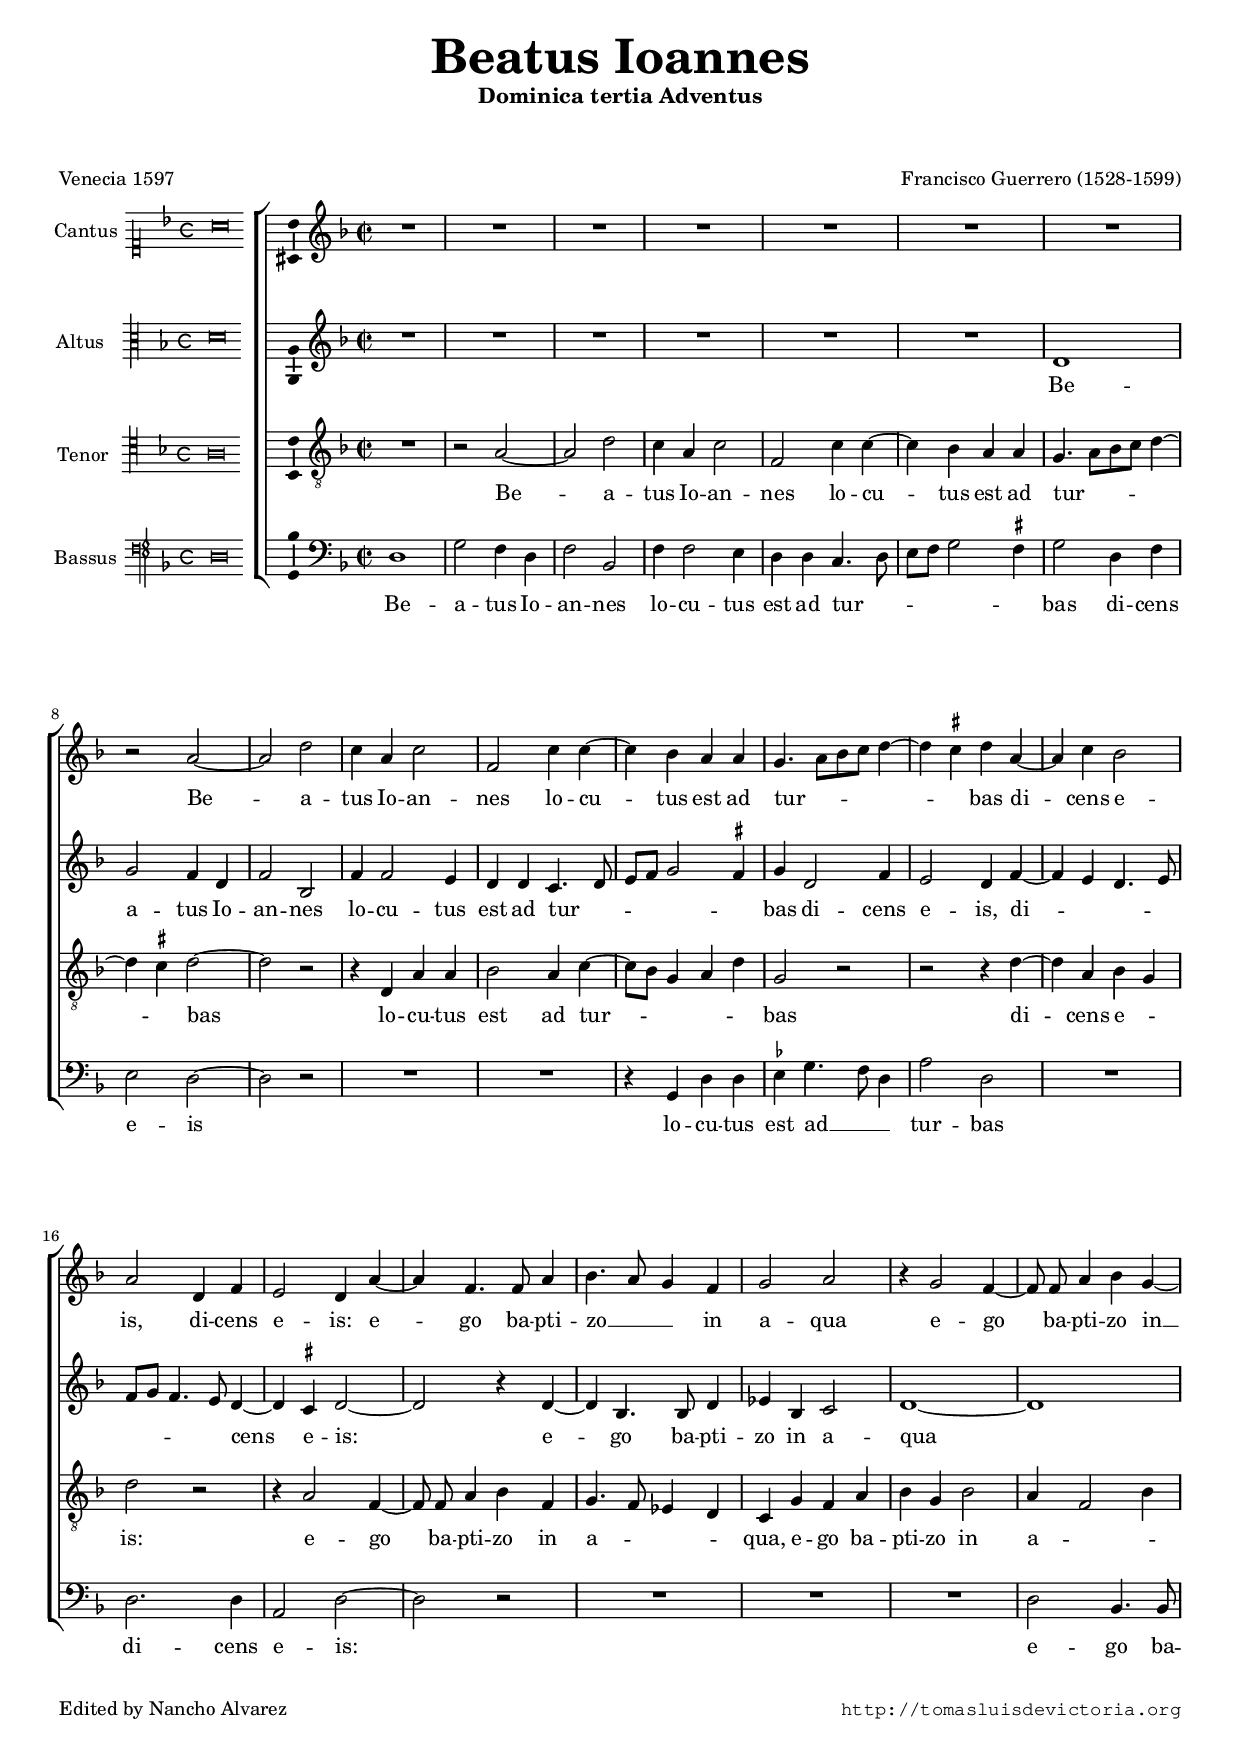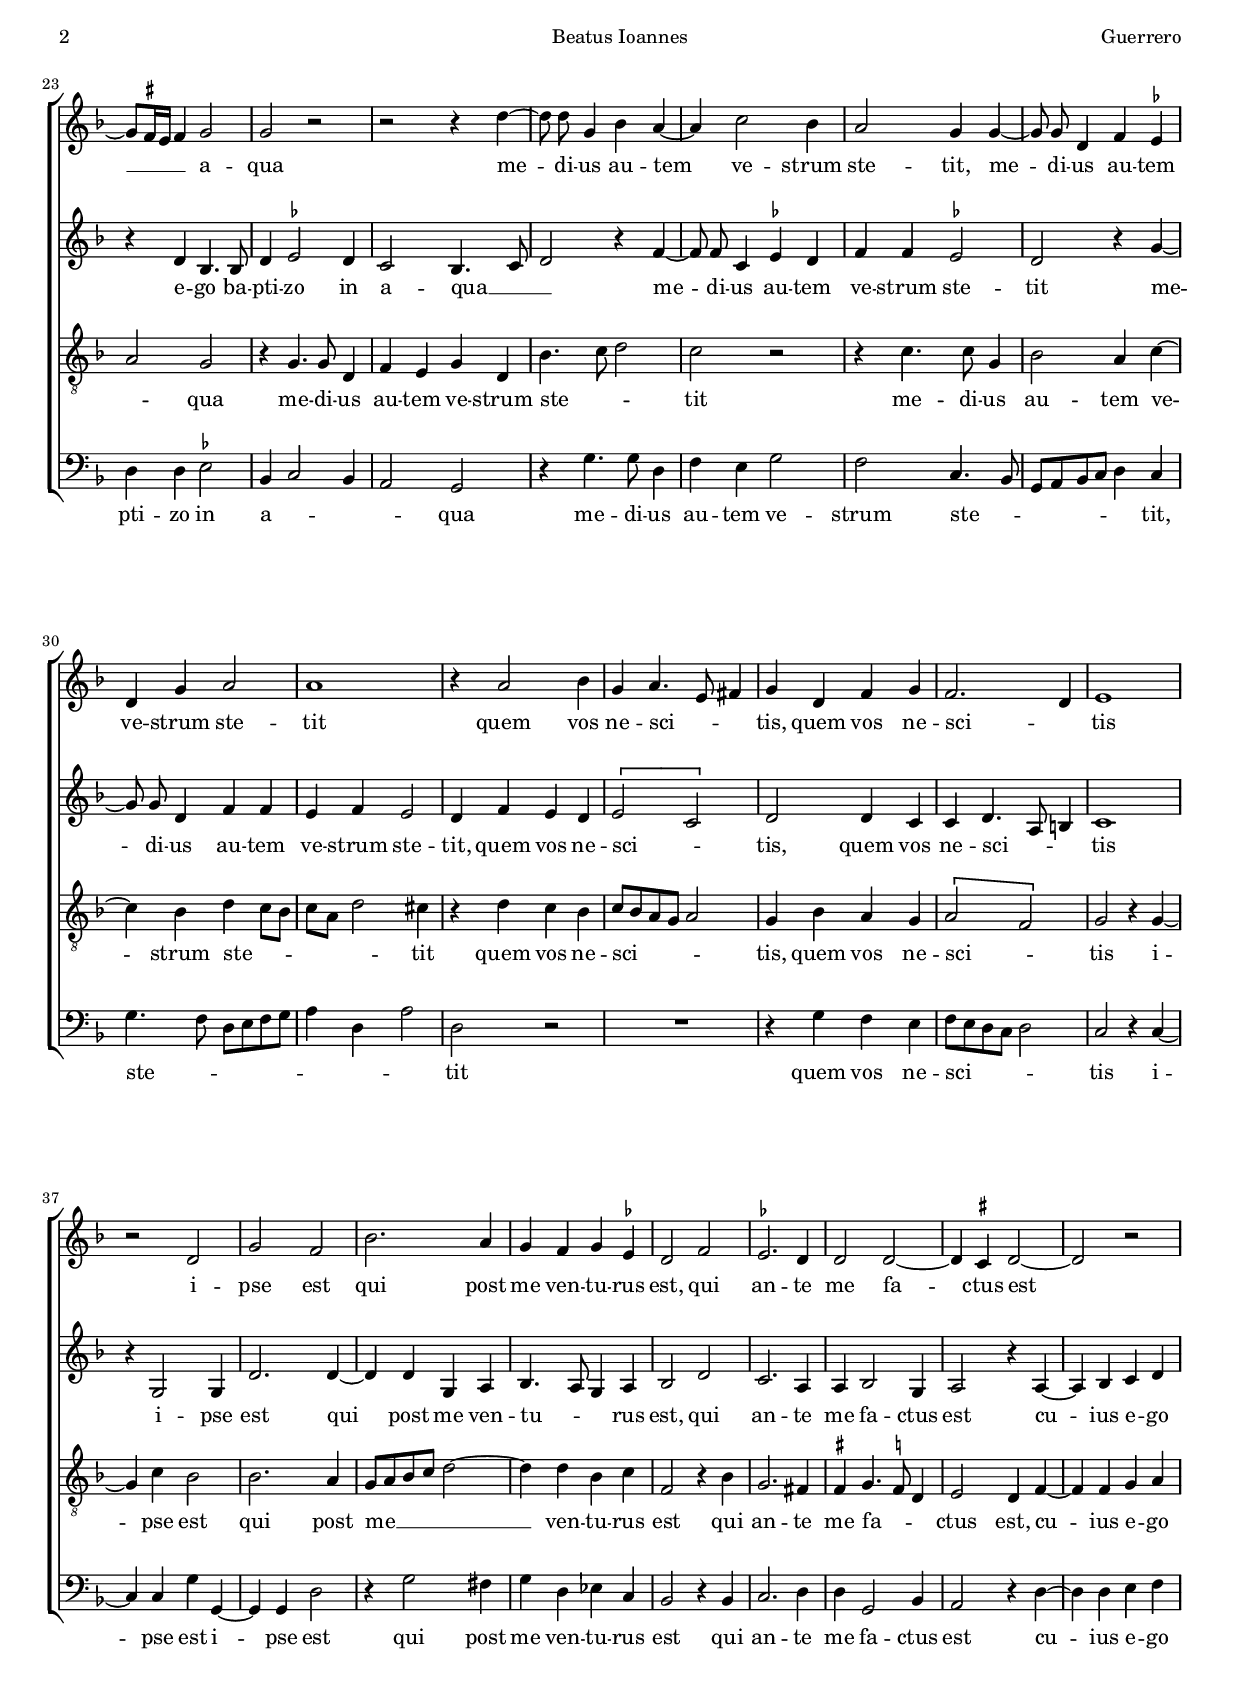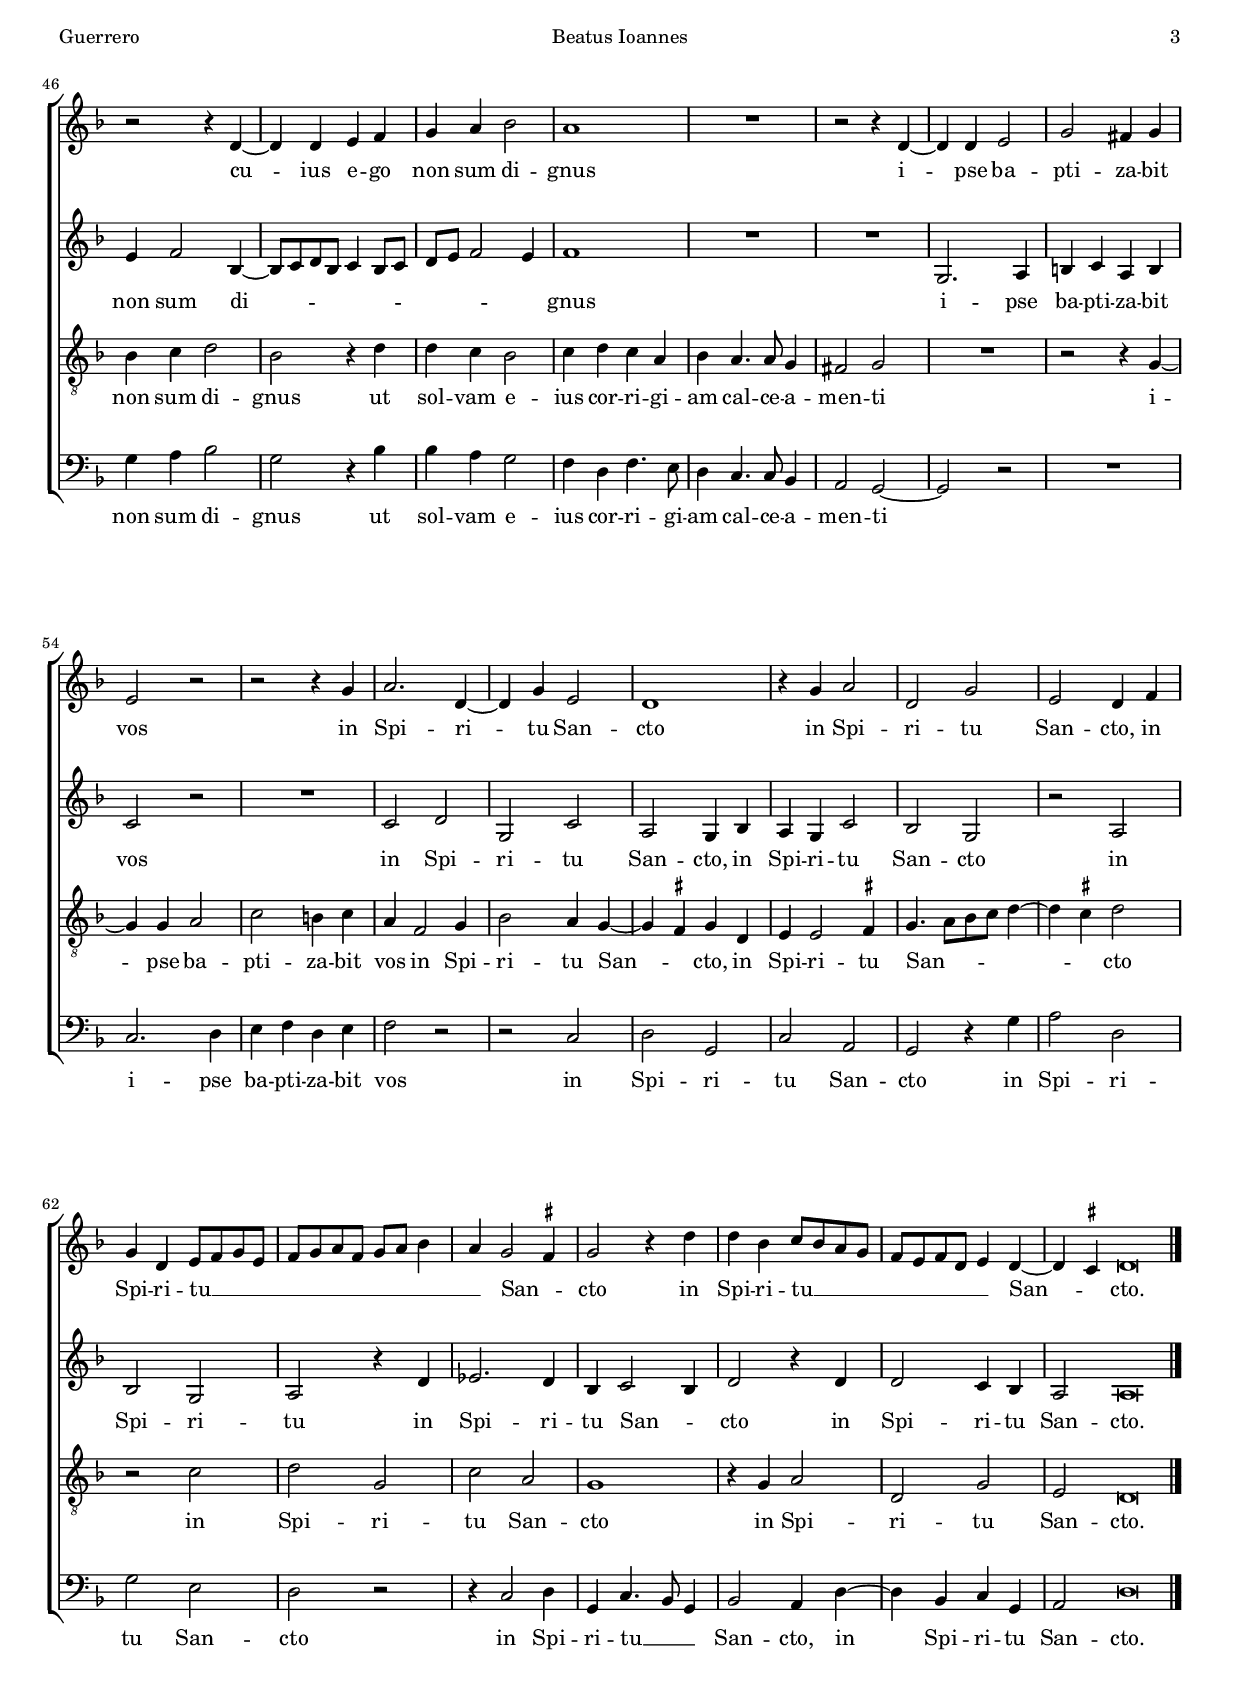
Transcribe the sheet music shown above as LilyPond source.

\version "2.18.0"

#(set-default-paper-size "a4")
#(set-global-staff-size 16.6)
#(ly:set-option 'point-and-click #f)
%mobile -s15.5 -i3.3

italicas=\override LyricText.font-shape = #'italic
rectas=\override LyricText.font-shape = #'upright
ss=\once \set suggestAccidentals = ##t
incipitwidth = 20

htitle="Beatus Ioannes"
hcomposer="Guerrero"

\header {
	title=\markup{\fontsize #4 "Beatus Ioannes"}
	subtitle="Dominica tertia Adventus"
	subsubtitle=\markup{\null \vspace #2 }
	composer="Francisco Guerrero (1528-1599)"
        pdfauthor=\composer
	%opus="(-)"
	poet=\markup{"Venecia 1597"}
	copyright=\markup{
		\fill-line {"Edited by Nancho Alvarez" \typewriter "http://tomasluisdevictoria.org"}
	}
%	tagline=""
}

global={\key f \major \time 2/2 \skip 1*68 \bar "|." }

cantus=\relative c''{
	R1*7
	r2 a ~
	a d
	c4 a c2
	f,2 c'4 c ~
	c bes a a
	g4. a8[ bes c] d4 ~
	d \ss cis d a ~
	a c bes2
	a d,4 f
	e2 d4 a' ~
	a f4. f8 a4
	bes4. a8 g4 f
	g2 a
	r4 g2 f4 ~
	f8 \noBeam f a4 bes g ~
	g8 \ss fis16 e fis4 g2
	g r
	r r4 d' ~
	d8 \noBeam d g,4 bes a ~
	a c2 bes4
	a2 g4 g ~
	g8 \noBeam g d4 f \ss ees
	d g a2
	a1
	r4 a2 bes4
	g a4. e8 fis4
	g d f g
	f2. d4
	e1
	r2 d
	g f
	bes2. a4
	g f g \ss ees
	d2 f
	\ss ees2. d4
	d2 d ~
	d4 \ss cis d2 ~
	d r
	r r4 d ~
	d d e f
	g a bes2
	a1
	R1
	r2 r4 d, ~
	d d e2
	g2 fis4 g
	e2 r
	r r4 g
	a2. d,4 ~ d g e2
	d1
	r4 g a2
	d,2 g
	e d4 f
	g d e8 f g e
	f g a f g a bes4
	a4 g2 \ss fis4
	g2 r4 d'
	d bes c8 bes a g
	f e f d
	e4 d ~
	d \ss cis4 d\breve*1/4
}

altus=\relative c'{
	R1*6
	d1
	g2 f4 d
	f2 bes,
	f'4 f2 e4
	d d c4. d8
	e f g2 \ss fis4
	g d2 f4
	e2 d4 f ~
	f e d4. e8
	f g f4. e8 d4 ~
	d \ss cis4 d2 ~
	d r4 d ~
	d bes4. bes8 d4
	ees4 bes c2
	d1 ~
	d
	r4 d bes4. bes8
	d4 \ss ees2 d4
	c2 bes4. c8
	d2 r4 f ~
	f8 \noBeam f c4 \ss ees d
	f f \ss ees2
	d r4 g ~
	g8 \noBeam g d4 f f
	e f e2
	d4 f e d
	\[e2 c\]
	d d4 c
	c d4. a8 b4
	c1
	r4 g2 g4
	d'2. d4 ~
	d4 d g, a
	bes4. a8 g4 a
	bes2 d
	c2. a4
	a4 bes2 g4
	a2 r4 a ~
	a bes c d
	e f2 bes,4 ~
	bes8 c d bes c4 bes8 c
	d e f2 e4
	f1
	R1*2
	g,2. a4
	b c a b
	c2 r
	R1
	c2 d
	g, c
	a2 g4 bes
	a g c2
	bes g
	r
	a bes g
	a r4 d
	ees2. d4
	bes c2 bes4
	d2 r4 d
	d2 c4 bes
	a2 a\breve*1/4
}

tenor=\relative c'{
	R1
	r2 a ~
	a d
	c4 a c2
	f,2 c'4 c ~
	c bes a a
	g4. a8[ bes c] d4 ~
	d \ss cis d2 ~
	d r
	r4 d, a'a
	bes2 a4 c ~
	c8 bes g4 a d
	g,2 r
	r r4 d' ~
	d a bes g
	d'2 r
	r4 a2 f4 ~
	f8 \noBeam f8 a4 bes f
	g4. f8 ees4 d
	c4 g' f a
	bes g bes2
	a4 f2 bes4
	a2 g
	r4 g4. g8 d4
	f e g d
	bes'4. c8 d2
	c r
	r4 c4. c8 g4
	bes2 a4 c ~
	c bes d c8 bes
	c a d2 cis4
	r4 d c bes
	c8 bes a g a2
	g4 bes a g
	\[a2 f\]
	g2 r4 g ~
	g c bes2
	bes2. a4
	g8 a bes c d2 ~
	d4 d bes c
	f,2 r4 bes
	g2. fis4
	\ss fis4 g4. \ss f8 d4
	e2 d4 f ~
	f4 f g a 
	bes c d2
	bes r4 d
	d c bes2
	c4 d c a
	bes a4. a8 g4
	fis2 g
	R1
	r2 r4 g ~
	g g a2
	c b4 c 
	a4 f2 g4
	bes2 a4 g ~
	g \ss fis g d 
	e e2 \ss fis4
	g4. a8[ bes c] d4 ~
	d \ss cis4 d2
	r2 c
	d g,
	c a 
	g1
	r4 g a2
	d,2 g 
	e d\breve*1/4
}

bassus=\relative c{
	d1
	g2 f4 d
	f2 bes,
	f'4 f2 e4
	d d c4. d8
	e f g2 \ss fis4
	g2 d4 f
	e2 d ~
	d r
	R1*2
	r4 g, d' d
	\ss ees g4. f8 d4
	a'2 d,
	R1
	d2. d4
	a2 d ~
	d r
	R1*3
	d2 bes4. bes8
	d4 d \ss ees2
	bes4 c2 bes4
	a2 g
	r4 g'4. g8 d4
	f4 e g2
	f c4. bes8
	g8 a bes c d4 c
	g'4. f8 d e f g
	a4 d, a'2
	d,2 r
	R1
	r4 g f e
	f8 e d c d2
	c r4 c ~
	c c g' g, ~
	g g d'2
	r4 g2 fis4
	g d ees c
	bes2 r4 bes
	c2. d4
	d4 g,2 bes4
	a2 r4 d ~
	d4 d e f
	g a bes2
	g r4 bes
	bes a g2
	f4 d f4. e8
	d4 c4. c8 bes4
	a2 g ~
	g r
	R1
	c2. d4
	e f d e
	f2 r
	r c
	d g, 
	c a
	g r4 g'
	a2 d,
	g e
	d r
	r4 c2 d4
	g,4 c4. bes8 g4
	bes2 a4 d ~
	d bes c g
	a2 d\breve*1/4
}

textocantus=\lyricmode{
Be -- a -- tus Io -- an -- nes lo -- cu -- tus est
ad tur -- _ _ _ _ _ bas di -- cens e -- is,
di -- cens e -- is:
e -- go ba -- pti -- zo __ _ _ in a -- qua
e -- go ba -- pti -- zo in __ _ _ _ a -- qua
me -- di -- us au -- tem ve -- strum ste -- tit,
me -- di -- us au -- tem ve -- strum ste -- tit
quem vos ne -- sci -- _ _ tis,
quem vos ne -- sci -- _ tis
i -- pse est
qui post me ven -- tu -- rus est,
qui an -- te me fa -- ctus est
cu -- ius e -- go non sum di -- gnus
i -- pse ba -- pti -- za -- bit vos
in Spi -- ri -- tu San -- cto
in Spi -- ri -- tu San -- cto,
in Spi -- ri -- tu __ _ _ _ _ _ _ _ _ _ _ _ San -- _ cto
in Spi -- ri -- tu __ _ _ _ _ _ _ _ _ San -- _ cto.
}

textoaltus=\lyricmode{
Be -- a -- tus Io -- an -- nes lo -- cu -- tus est 
ad tur -- _ _ _ _ _ bas di -- cens e -- is,
di -- _ _ _ _ _ _ _ cens e -- is:
e -- go ba -- pti -- zo in a -- qua
e -- go ba -- pti -- zo in a -- qua __ _ _ 
me -- di -- us au -- tem ve -- strum ste -- tit
me -- di -- us au -- tem ve -- strum ste -- tit,
quem vos ne -- sci -- _ tis,
quem vos ne -- sci -- _ _ tis
i -- pse est qui post me ven -- tu -- _ _ rus est,
qui an -- te me fa -- ctus est
cu -- ius e -- go non sum di -- _ _ _ _ _ _ _ _ _ _ gnus
i -- pse ba -- pti -- za -- bit vos
in Spi -- ri -- tu San -- cto,
in Spi -- ri -- tu San -- cto
in Spi -- ri -- tu
in Spi -- ri -- tu San -- _ cto
in Spi -- ri -- tu San -- cto.
}

textotenor=\lyricmode{
Be -- a -- tus Io -- an -- nes lo -- cu -- tus est ad tur -- _ _ _ _ _ bas
lo -- cu -- tus est ad tur -- _ _ _ _ bas
di -- cens e -- _ is:
e -- go ba -- pti -- zo in a -- _ _ _ qua,
e -- go ba -- pti -- zo in a -- _ _ _ qua
me -- di -- us au -- tem ve -- strum ste -- _ _ tit
me -- di -- us au -- tem ve -- strum ste -- _ _ _ _ _ tit
quem vos ne -- sci -- _ _ _ _ tis,
quem vos ne -- sci -- _ tis
i -- pse est
qui post me __ _ _ _ _ ven -- tu -- rus est
qui an -- te me fa -- _ _ ctus est,
cu -- ius e -- go non sum di -- gnus
ut sol -- vam e -- ius cor -- ri -- gi -- am
cal -- ce -- a -- men -- ti
i -- pse ba -- pti -- za -- bit vos in Spi -- ri -- tu San -- _ cto,
in Spi -- ri -- tu San -- _ _ _ _ _ cto
in Spi -- ri -- tu San -- cto
in Spi -- ri -- tu San -- cto.
}

textobassus=\lyricmode{
Be -- a -- tus Io -- an -- nes lo -- cu -- tus est
ad tur -- _ _ _ _ _ bas di -- cens e -- is
lo -- cu -- tus est ad __ _ _ tur -- bas
di -- cens e -- is:
e -- go ba -- pti -- zo in a -- _ _ _ qua
me -- di -- us au -- tem ve -- strum ste -- _ _ _ _ _ _ tit,
ste -- _ _ _ _ _ _ _ _ tit
quem vos ne -- sci -- _ _ _ _ tis
i -- pse est i -- pse est
qui post me ven -- tu -- rus est
qui an -- te me fa -- ctus est
cu -- ius e -- go non sum di -- gnus
ut sol -- vam e -- ius
cor -- ri -- gi -- am cal -- ce -- a -- men -- ti
i -- pse ba -- pti -- za -- bit vos
in Spi -- ri -- tu San -- cto
in Spi -- ri -- tu San -- cto
in Spi -- ri -- tu __ _ _ San -- cto,
in Spi -- ri -- tu San -- cto.
}

incipitcantus=\markup{
	\score{
		{ 
		\set Staff.instrumentName="Cantus "
		\override NoteHead.style = #'neomensural
		\override Rest.style = #'neomensural
		\override Staff.TimeSignature.style = #'neomensural
		\cadenzaOn 
		\clef "petrucci-c1"
		\key f \major
		\time 4/4
		a'\breve
		} 
	\layout {
		\context {\Voice
			\remove Ligature_bracket_engraver
			\consists Mensural_ligature_engraver
		}
		line-width=\incipitwidth
		indent = 0
	}
	}
}

incipitaltus=\markup{
	\score{
		{ 
		\set Staff.instrumentName="Altus   "
		\override NoteHead.style = #'neomensural
		\override Rest.style = #'neomensural
		\override Staff.TimeSignature.style = #'neomensural
		\cadenzaOn 
		\clef "petrucci-c3"
		\key f \major
		\time 4/4
		d'\breve
		} 
	\layout {
		\context {\Voice
			\remove Ligature_bracket_engraver
			\consists Mensural_ligature_engraver
		}
		line-width=\incipitwidth
		indent = 0
	}
	}
}

incipittenor=\markup{
	\score{
		{ 
		\set Staff.instrumentName="Tenor  "
		\override NoteHead.style = #'neomensural 
		\override Rest.style = #'neomensural
		\override Staff.TimeSignature.style = #'neomensural
		\cadenzaOn 
		\clef "petrucci-c4"
		\key f \major
		\time 4/4
		a\breve
		} 
	\layout {
		\context {\Voice
			\remove Ligature_bracket_engraver
			\consists Mensural_ligature_engraver
		}
		line-width=\incipitwidth
		indent=0
	}
	}
}

incipitbassus=\markup{
	\score{
		{ 
		\set Staff.instrumentName="Bassus "
		\override NoteHead.style = #'neomensural 
		\override Rest.style = #'neomensural
		\override Staff.TimeSignature.style = #'neomensural
		\cadenzaOn 
		\clef "petrucci-f4"
		\key f \major
		\time 4/4
		d\breve
		} 
	\layout {
		\context {\Voice
			\remove Ligature_bracket_engraver
			\consists Mensural_ligature_engraver
		}
		line-width=\incipitwidth
		indent=0
	}
	}
}



\score {\transpose c' c'{
\new ChoirStaff<<

	\new Staff <<\global
	\new Voice="v1" {
		\set Staff.instrumentName=\incipitcantus
		\clef "treble"
		\cantus }
	\new Lyrics \lyricsto "v1" {\textocantus }
	>>

	\new Staff <<\global
	\new Voice="v2" {
		\set Staff.instrumentName=\incipitaltus
		\clef "treble"
		\altus }
	\new Lyrics \lyricsto "v2" {\textoaltus }
	>>
	
	\new Staff <<\global
	\new Voice="v3" {
		\set Staff.instrumentName=\incipittenor
		\clef "G_8"
		\tenor }
	\new Lyrics \lyricsto "v3" {\textotenor }
	>>

	\new Staff <<\global
	\new Voice="v4" {
		\set Staff.instrumentName=\incipitbassus
		\clef "bass"
		\bassus }
	\new Lyrics \lyricsto "v4" {\textobassus }
	>>
	
>>

	}%transpose

\layout{ 
	\context {\Lyrics 
		\override VerticalAxisGroup.staff-affinity = #UP
		\override VerticalAxisGroup.nonstaff-relatedstaff-spacing =
			#'((basic-distance . 0) (minimum-distance . 0) (padding . 1))
		\override LyricText.font-size = #1.2
		\override LyricHyphen.minimum-distance = #0.5
	}
	\context {\Score 
		tempoHideNote = ##t
		\override BarNumber.padding = #2 
	}
	\context {\Voice 
		%melismaBusyProperties = #'()
		%autoBeaming = ##f
	}
	\context {\Staff 
                %\RemoveEmptyStaves
                %\override VerticalAxisGroup.remove-first = ##t
		\override VerticalAxisGroup.staff-staff-spacing =
			#'((basic-distance . 11) (minimum-distance . 0) (padding . 1))
		\consists Ambitus_engraver 
		\override LigatureBracket.padding = #1
	}
}

%\midi { \mtempo }

}


\paper{
	evenHeaderMarkup=\markup  \fill-line { \fromproperty #'page:page-number-string \htitle \hcomposer }
	oddHeaderMarkup= \markup  \fill-line { \on-the-fly #not-first-page \hcomposer \on-the-fly #not-first-page \htitle \on-the-fly #not-first-page \fromproperty #'page:page-number-string }
	%system-count=20
	%page-count = 8
	ragged-last-bottom = ##f
	indent=3.5\cm
	system-system-spacing =
	#'((basic-distance . 20) (minimum-distance . 0) (padding . 5))
	top-system-spacing = % header
	#'((basic-distance . 9) (minimum-distance . 0) (padding . 0))
	last-bottom-spacing = % footer
	#'((basic-distance . 12) (minimum-distance . 0) (padding . 0))
	markup-system-spacing.padding = #1.5
}
